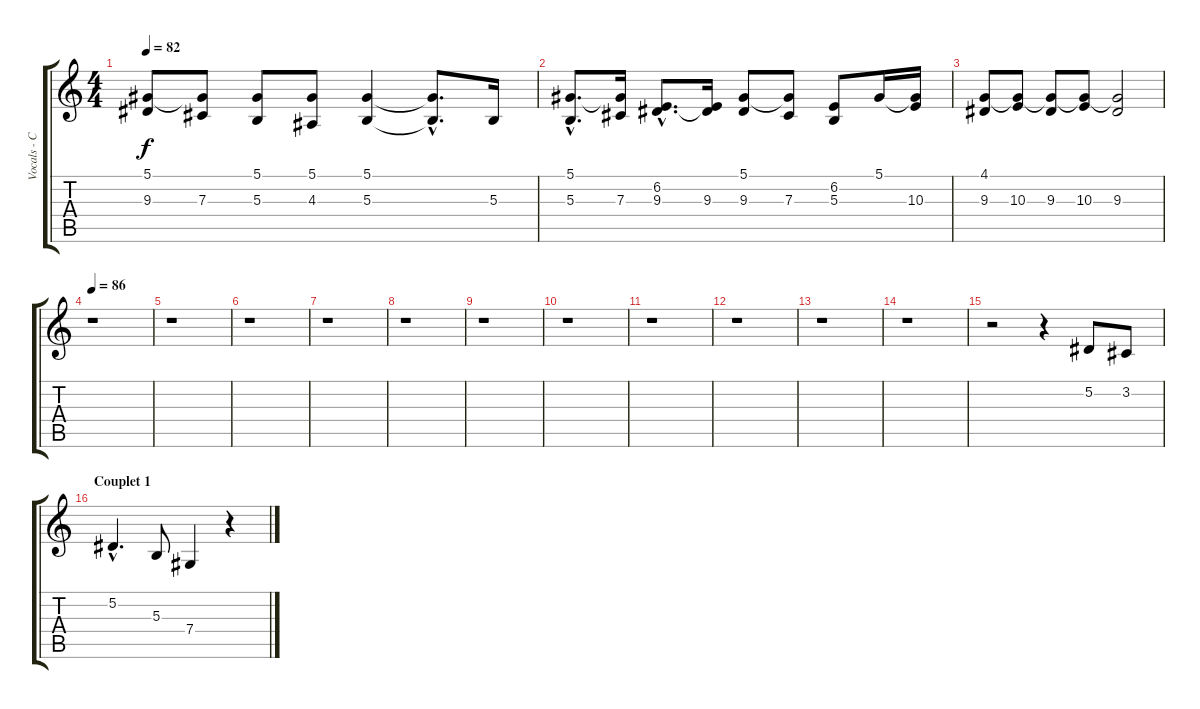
\track ("Vocals - Chris Bay" "Vocals - C") {instrument trumpet}
\staff {score tabs}
\tuning (Eb4 Bb3 Gb3 Db3 Ab2 Eb2) {hide}
\ts (4 4)
\tempo 82
\clef g2
\ks c
(5.1 9.3).8{dy f} (5.1{t} 7.3).8 (5.1 5.3).8 (5.1 4.3).8 (5.1 5.3).4 (5.1{hac t} 5.3{hac t}).8{d} 5.3.16 |
(5.1{hac} 5.3{hac}).8{d} (5.1{t} 7.3).16 (6.2{hac} 9.3{hac}).8{d} (6.2{t} 9.3).16 (5.1 9.3).8 (5.1{t} 7.3).8 (6.2 5.3).8 5.1.16 (5.1{t} 10.3).16 |
(4.1 9.3).8 (4.1{t} 10.3).8 (4.1{t} 9.3).8 (4.1{t} 10.3).8 (4.1{t} 9.3).2 |
\tempo 86
r.1 |
r.1 |
r.1 |
r.1 |
r.1 |
r.1 |
r.1 |
r.1 |
r.1 |
r.1 |
r.1 |
r.2 r.4 5.2.8 3.2.8 |
\section ("" "Couplet 1")
5.2{hac}.4{d} 5.3.8 7.4.4 r.4
